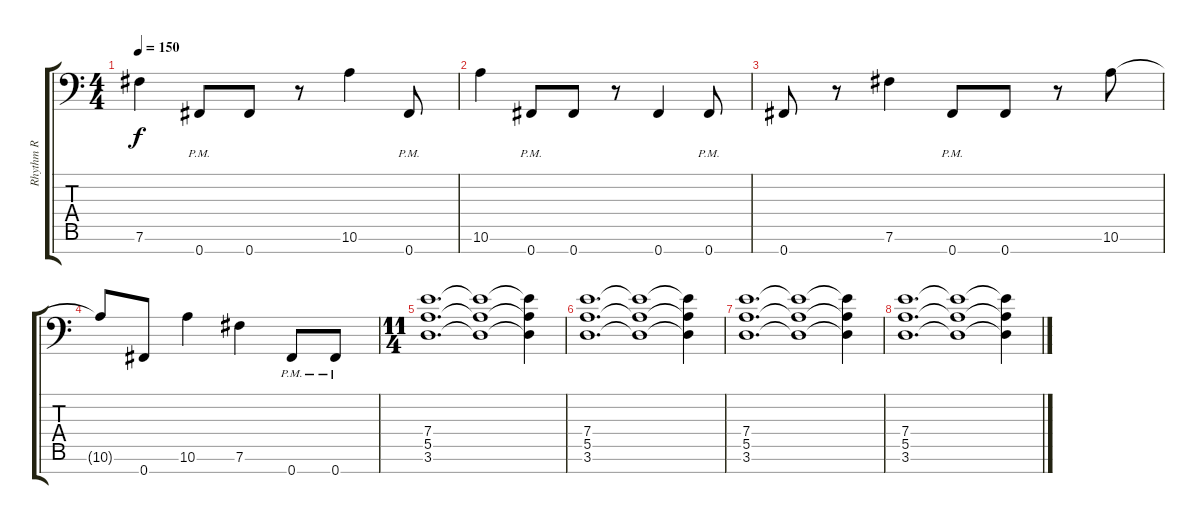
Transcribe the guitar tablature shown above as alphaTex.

\track ("Rhythm R" "Rhythm R") {instrument overdrivenguitar}
\staff {score tabs}
\tuning (B3 G3 D3 A2 E2 B1 Gb1) {hide}
\ts (4 4)
\tempo 150
\clef f4
\ks c
7.6.4{dy f} 0.7{pm}.8 0.7.8 r.8 10.6.4 0.7{pm}.8 |
10.6.4 0.7{pm}.8 0.7.8 r.8 0.7.4 0.7{pm}.8 |
0.7.8 r.8 7.6.4 0.7{pm}.8 0.7.8 r.8 10.6.8 |
10.6{t}.8 0.7.8 10.6.4 7.6.4 0.7{pm}.8 0.7{pm}.8 |
\ts (11 4)
(7.4 5.5 3.6).1{d} (7.4{t} 5.5{t} 3.6{t}).1 (7.4{t} 5.5{t} 3.6{t}).4 |
(7.4 5.5 3.6).1{d} (7.4{t} 5.5{t} 3.6{t}).1 (7.4{t} 5.5{t} 3.6{t}).4 |
(7.4 5.5 3.6).1{d} (7.4{t} 5.5{t} 3.6{t}).1 (7.4{t} 5.5{t} 3.6{t}).4 |
(7.4 5.5 3.6).1{d} (7.4{t} 5.5{t} 3.6{t}).1 (7.4{t} 5.5{t} 3.6{t}).4
